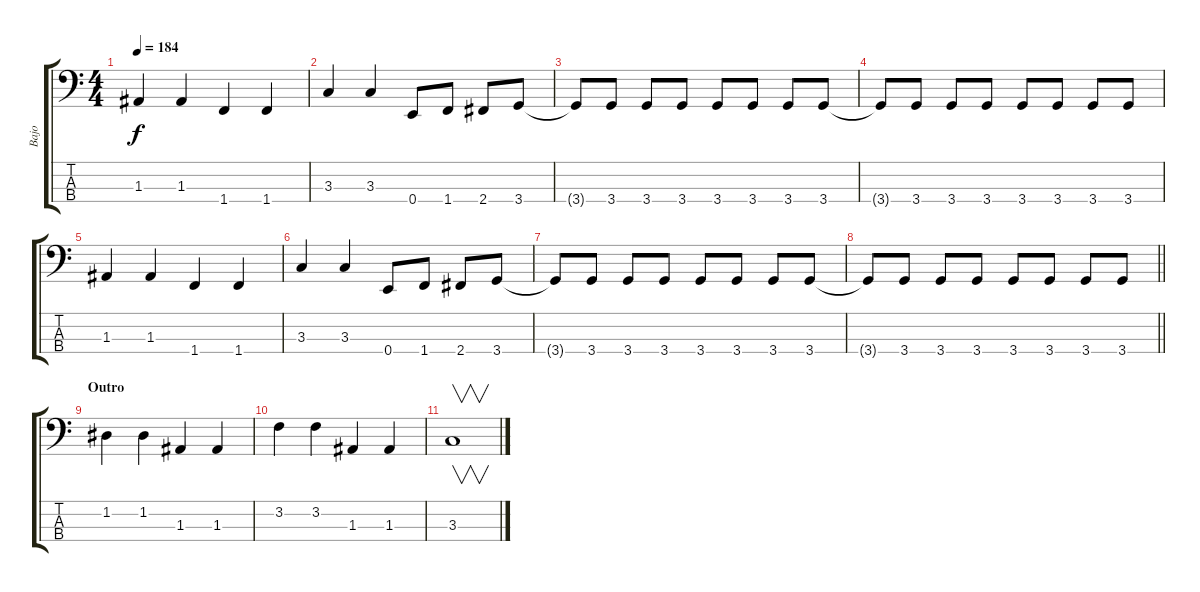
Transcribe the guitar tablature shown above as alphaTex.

\track ("Bajo" "Bajo") {instrument electricbassfinger}
\staff {score tabs}
\tuning (G2 D2 A1 E1) {hide}
\ts (4 4)
\tempo 184
\clef f4
\ks c
1.3.4{dy f} 1.3.4 1.4.4 1.4.4 |
3.3.4 3.3.4 0.4.8 1.4.8 2.4.8 3.4.8 |
3.4{t}.8 3.4.8 3.4.8 3.4.8 3.4.8 3.4.8 3.4.8 3.4.8 |
3.4{t}.8 3.4.8 3.4.8 3.4.8 3.4.8 3.4.8 3.4.8 3.4.8 |
1.3.4 1.3.4 1.4.4 1.4.4 |
3.3.4 3.3.4 0.4.8 1.4.8 2.4.8 3.4.8 |
3.4{t}.8 3.4.8 3.4.8 3.4.8 3.4.8 3.4.8 3.4.8 3.4.8 |
\barLineRight lightlight
3.4{t}.8 3.4.8 3.4.8 3.4.8 3.4.8 3.4.8 3.4.8 3.4.8 |
\section ("" "Outro")
1.2.4 1.2.4 1.3.4 1.3.4 |
3.2.4 3.2.4 1.3.4 1.3.4 |
3.3.1{v}
